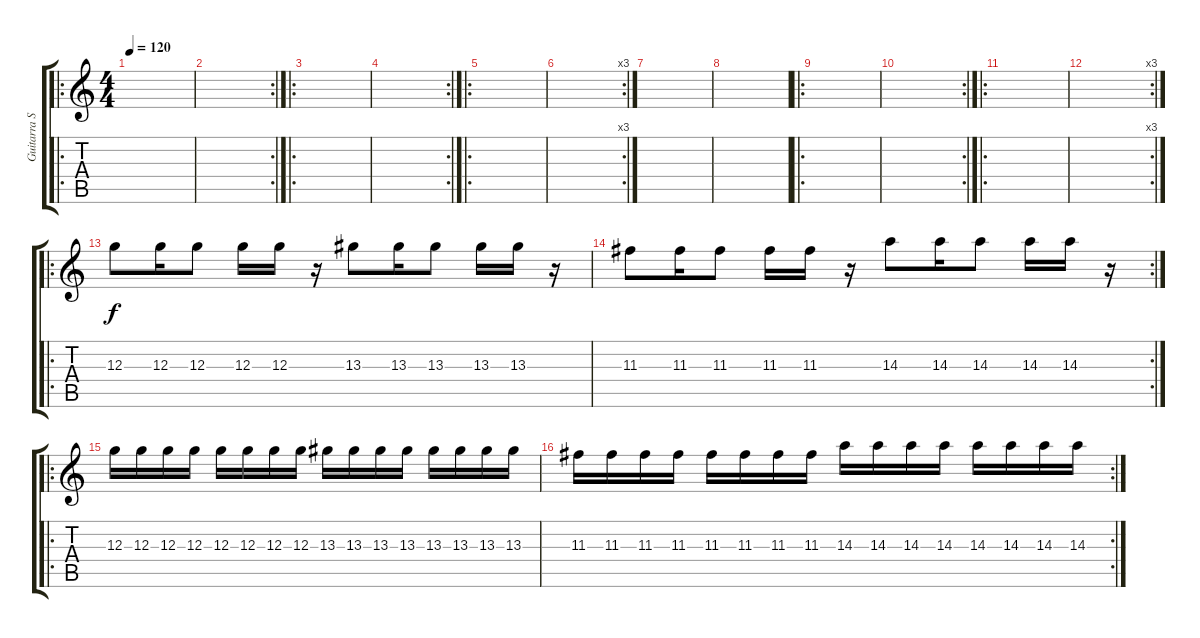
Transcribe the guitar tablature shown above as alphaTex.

\track ("Guitarra Solo" "Guitarra S") {instrument distortionguitar}
\staff {score tabs}
\tuning (E4 B3 G3 D3 A2 E2) {hide}
\ro
\ts (4 4)
\tempo 120
\clef g2
\ks c
|
\rc 2
|
\ro
|
\rc 2
|
\ro
|
\rc 3
|
|
|
\ro
|
\rc 2
|
\ro
|
\rc 3
|
\ro
12.3.8 12.3.16 12.3.8 12.3.16 12.3.16 r.16 13.3.8 13.3.16 13.3.8 13.3.16 13.3.16 r.16 |
\rc 2
11.3.8 11.3.16 11.3.8 11.3.16 11.3.16 r.16 14.3.8 14.3.16 14.3.8 14.3.16 14.3.16 r.16 |
\ro
12.3.16 12.3.16 12.3.16 12.3.16 12.3.16 12.3.16 12.3.16 12.3.16 13.3.16 13.3.16 13.3.16 13.3.16 13.3.16 13.3.16 13.3.16 13.3.16 |
\rc 2
11.3.16 11.3.16 11.3.16 11.3.16 11.3.16 11.3.16 11.3.16 11.3.16 14.3.16 14.3.16 14.3.16 14.3.16 14.3.16 14.3.16 14.3.16 14.3.16
